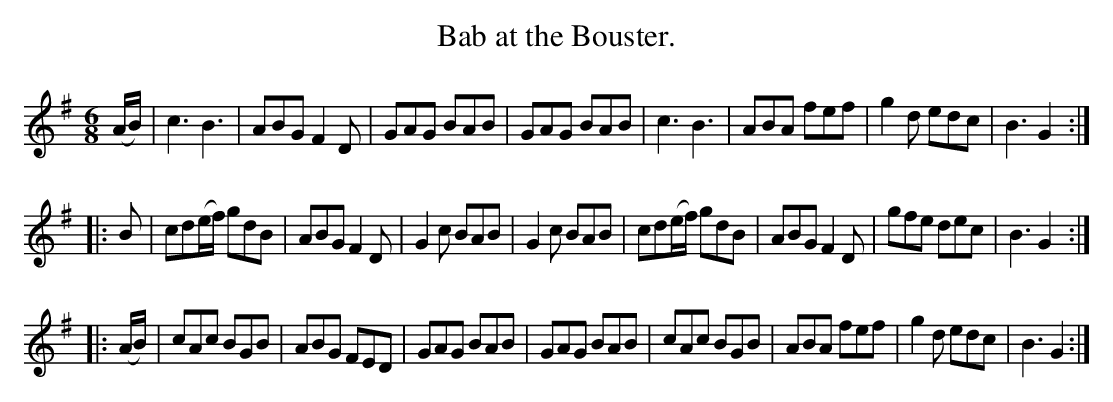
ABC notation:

X:1
T:Bab at the Bouster.
L:1/8
M:6/8
K:G
(A/B/)|c3       B3 |ABG F2D|GAG BAB|GAG BAB|\
       c3       B3 |ABA fef|g2d edc|B3  G2::
 B    |cd(e/f/) gdB|ABG F2D|G2c BAB|G2c BAB|\
       cd(e/f/) gdB|ABG F2D|gfe dec|B3  G2::
(A/B/)|cAc      BGB|ABG FED|GAG BAB|GAG BAB|\
       cAc      BGB|ABA fef|g2d edc|B3  G2:|
